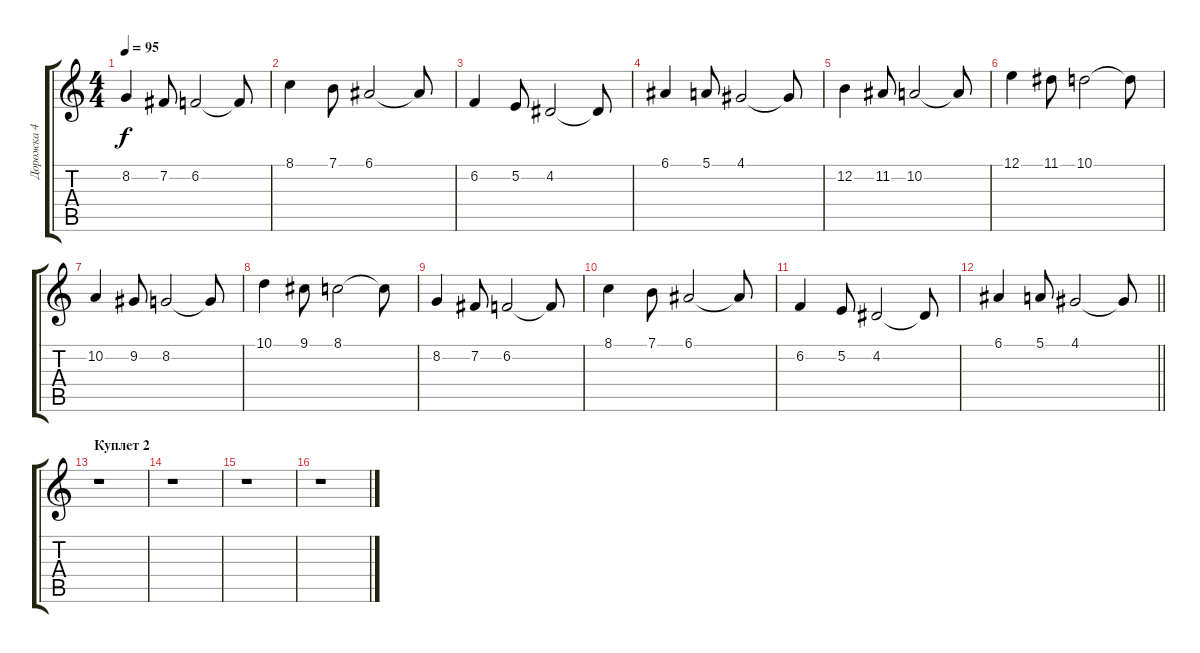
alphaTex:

\track ("Дорожка 4" "Дорожка 4") {instrument musicbox}
\staff {score tabs}
\tuning (E4 B3 G3 D3 A2 E2) {hide}
\ts (4 4)
\tempo 95
\clef g2
\ks c
8.2.4{dy f} 7.2.8 6.2.2 6.2{t}.8 |
8.1.4 7.1.8 6.1.2 6.1{t}.8 |
6.2.4 5.2.8 4.2.2 4.2{t}.8 |
6.1.4 5.1.8 4.1.2 4.1{t}.8 |
12.2.4 11.2.8 10.2.2 10.2{t}.8 |
12.1.4 11.1.8 10.1.2 10.1{t}.8 |
10.2.4 9.2.8 8.2.2 8.2{t}.8 |
10.1.4 9.1.8 8.1.2 8.1{t}.8 |
8.2.4 7.2.8 6.2.2 6.2{t}.8 |
8.1.4 7.1.8 6.1.2 6.1{t}.8 |
6.2.4 5.2.8 4.2.2 4.2{t}.8 |
\barLineRight lightlight
6.1.4 5.1.8 4.1.2 4.1{t}.8 |
\section ("" "Куплет 2")
r.1 |
r.1 |
r.1 |
r.1
